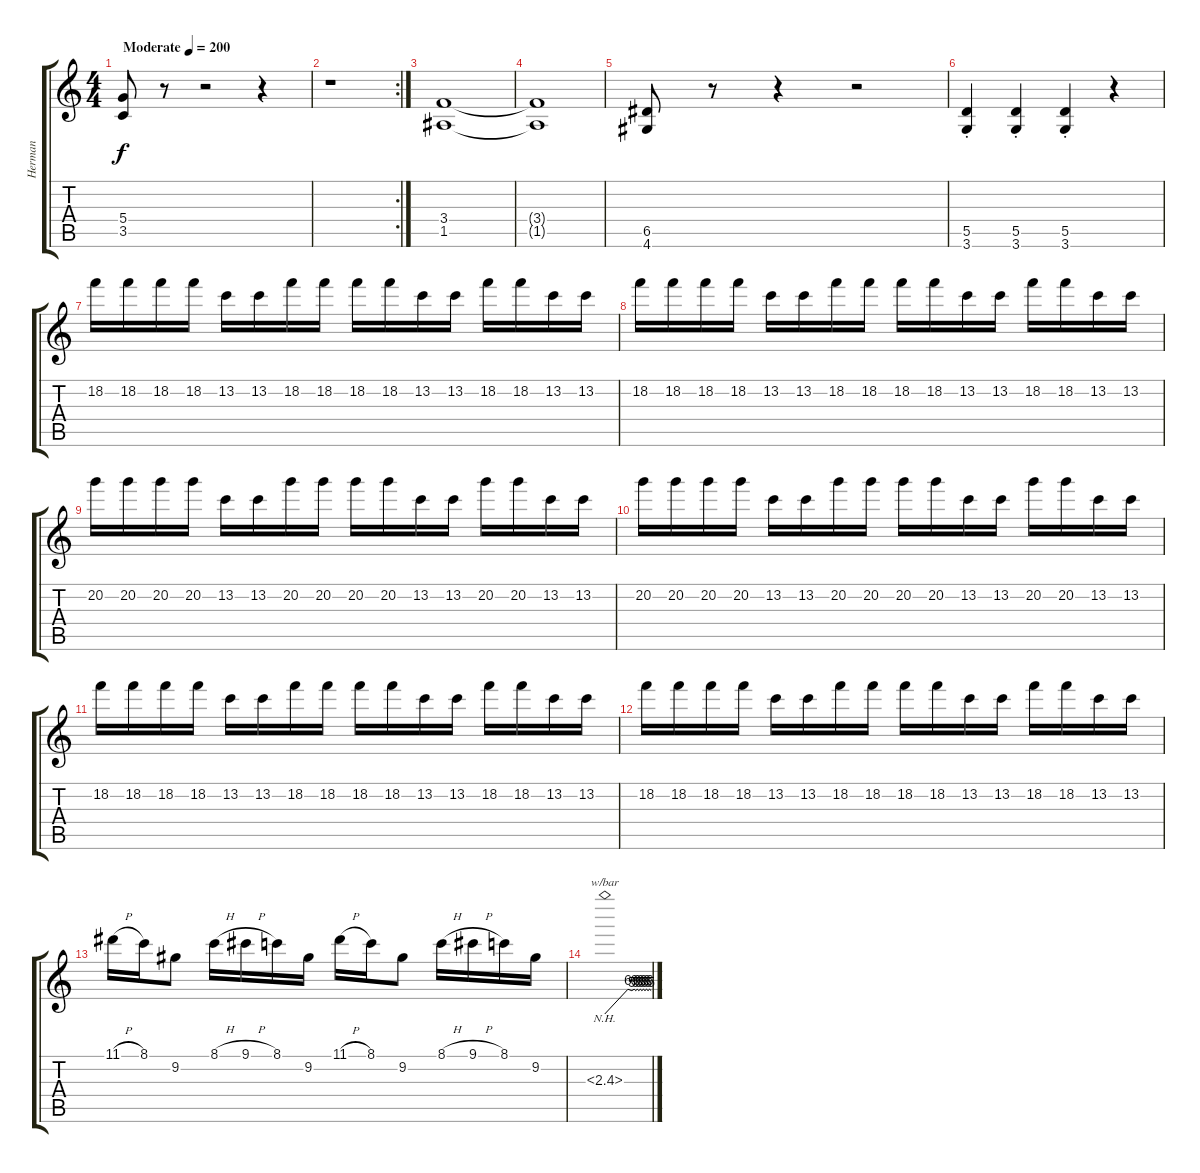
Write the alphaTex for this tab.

\track ("Herman" "Herman") {instrument overdrivenguitar}
\staff {score tabs}
\tuning (E4 B3 G3 D3 A2 E2) {hide}
\ts (4 4)
\tempo (200 "Moderate")
\clef g2
\ks c
(5.4 3.5).8{dy f instrument overdrivenguitar} r.8 r.2 r.4 |
\rc 2
r.1 |
(3.4 1.5).1 |
(3.4{t} 1.5{t}).1 |
(6.5 4.6).8 r.8 r.4 r.2 |
(5.5 3.6{st}).4 (5.5 3.6{st}).4 (5.5 3.6{st}).4 r.4 |
18.2.16 18.2.16 18.2.16 18.2.16 13.2.16 13.2.16 18.2.16 18.2.16 18.2.16 18.2.16 13.2.16 13.2.16 18.2.16 18.2.16 13.2.16 13.2.16 |
18.2.16 18.2.16 18.2.16 18.2.16 13.2.16 13.2.16 18.2.16 18.2.16 18.2.16 18.2.16 13.2.16 13.2.16 18.2.16 18.2.16 13.2.16 13.2.16 |
20.2.16 20.2.16 20.2.16 20.2.16 13.2.16 13.2.16 20.2.16 20.2.16 20.2.16 20.2.16 13.2.16 13.2.16 20.2.16 20.2.16 13.2.16 13.2.16 |
20.2.16 20.2.16 20.2.16 20.2.16 13.2.16 13.2.16 20.2.16 20.2.16 20.2.16 20.2.16 13.2.16 13.2.16 20.2.16 20.2.16 13.2.16 13.2.16 |
18.2.16 18.2.16 18.2.16 18.2.16 13.2.16 13.2.16 18.2.16 18.2.16 18.2.16 18.2.16 13.2.16 13.2.16 18.2.16 18.2.16 13.2.16 13.2.16 |
18.2.16 18.2.16 18.2.16 18.2.16 13.2.16 13.2.16 18.2.16 18.2.16 18.2.16 18.2.16 13.2.16 13.2.16 18.2.16 18.2.16 13.2.16 13.2.16 |
11.1{h}.16 8.1.16 9.2.8 8.1{h}.16 9.1{h}.16 8.1.16 9.2.16 11.1{h}.16 8.1.16 9.2.8 8.1{h}.16 9.1{h}.16 8.1.16 9.2.16 |
2.3{nh}.1{tbe (custom default 0 0 30 24 35 20 38 24 40 20 42 24 44 20 46 24 48 20 50 24 52 20 54 24 56 20 58 24 60 20)}
